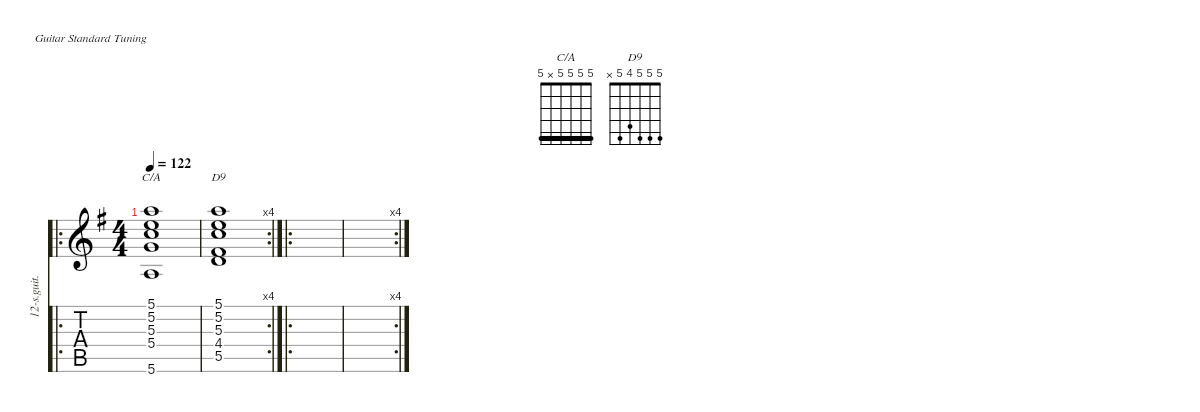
\defaultSystemsLayout 4
\hideDynamics
\bracketExtendMode nobrackets
\otherSystemsTrackNameOrientation horizontal
\defaultBarNumberDisplay FirstOfSystem
\track ("12 St. Steel Guitar" "12-s.guit.") {instrument acousticguitarsteel}
\staff {score tabs}
\tuning (E4 B3 G3 D3 A2 E2)
\chord ("C/A" 5 5 5 5 x 5) {barre (5 5 5 5)}
\chord ("D9" 5 5 5 4 5 x) {showfingering false}
\ro
\ts (4 4)
\tempo 122
\clef g2
\ks g
(5.6{acc forcenatural} 5.4{acc forcenatural} 5.3{acc forcenatural} 5.2{acc forcenatural} 5.1{acc forcenatural}).1{ch "C/A" dy mf instrument acousticguitarsteel} |
\rc 4
(5.5{acc forcenatural} 4.4{acc #} 5.3{acc forcenatural} 5.2{acc forcenatural} 5.1{acc forcenatural}).1{ch "D9"} |
\ro
\beaming (8 2 2 2 2)
|
\rc 4
